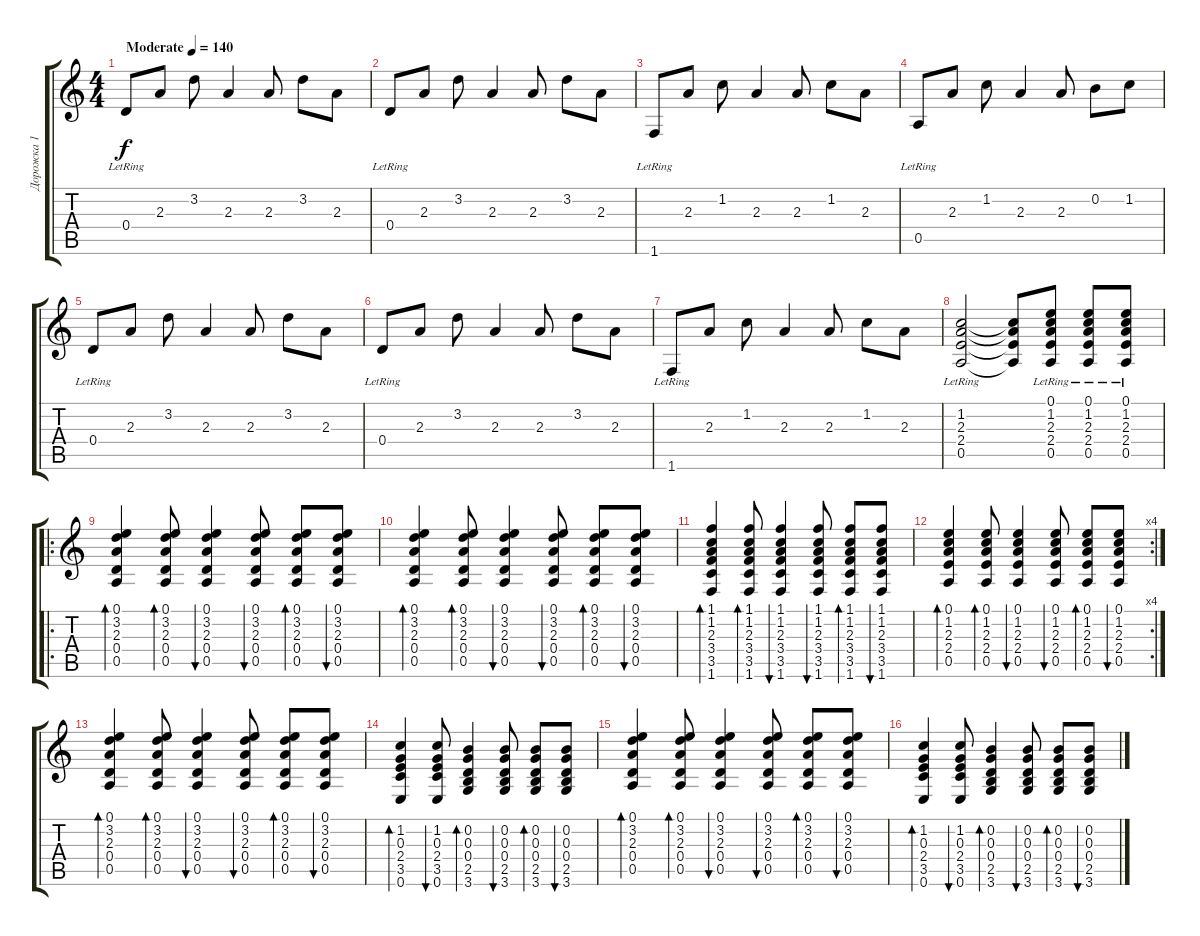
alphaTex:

\track ("Дорожка 1" "Дорожка 1") {instrument acousticguitarsteel}
\staff {score tabs}
\tuning (E4 B3 G3 D3 A2 E2) {hide}
\ts (4 4)
\tempo (140 "Moderate")
\clef g2
\ks c
0.4{lr}.8{dy f instrument acousticguitarsteel} 2.3.8 3.2.8 2.3.4 2.3.8 3.2.8 2.3.8 |
0.4{lr}.8 2.3.8 3.2.8 2.3.4 2.3.8 3.2.8 2.3.8 |
1.6{lr}.8 2.3.8 1.2.8 2.3.4 2.3.8 1.2.8 2.3.8 |
0.5{lr}.8 2.3.8 1.2.8 2.3.4 2.3.8 0.2.8 1.2.8 |
0.4{lr}.8 2.3.8 3.2.8 2.3.4 2.3.8 3.2.8 2.3.8 |
0.4{lr}.8 2.3.8 3.2.8 2.3.4 2.3.8 3.2.8 2.3.8 |
1.6{lr}.8 2.3.8 1.2.8 2.3.4 2.3.8 1.2.8 2.3.8 |
(1.2 2.3 2.4 0.5{lr}).2 (1.2{t} 2.3{t} 2.4{t} 0.5{t}).8 (0.1 1.2 2.3 2.4 0.5{lr}).8 (0.1 1.2 2.3 2.4 0.5{lr}).8 (0.1 1.2 2.3 2.4 0.5{lr}).8 |
\ro
(0.1 3.2 2.3 0.4 0.5).4{bd 60} (0.1 3.2 2.3 0.4 0.5).8{bd 60} (0.1 3.2 2.3 0.4 0.5).4{bu 60} (0.1 3.2 2.3 0.4 0.5).8{bu 60} (0.1 3.2 2.3 0.4 0.5).8{bd 60} (0.1 3.2 2.3 0.4 0.5).8{bu 60} |
(0.1 3.2 2.3 0.4 0.5).4{bd 60} (0.1 3.2 2.3 0.4 0.5).8{bd 60} (0.1 3.2 2.3 0.4 0.5).4{bu 60} (0.1 3.2 2.3 0.4 0.5).8{bu 60} (0.1 3.2 2.3 0.4 0.5).8{bd 60} (0.1 3.2 2.3 0.4 0.5).8{bu 60} |
(1.1 1.2 2.3 3.4 3.5 1.6).4{bd 60} (1.1 1.2 2.3 3.4 3.5 1.6).8{bd 60} (1.1 1.2 2.3 3.4 3.5 1.6).4{bu 60} (1.1 1.2 2.3 3.4 3.5 1.6).8{bu 60} (1.1 1.2 2.3 3.4 3.5 1.6).8{bd 60} (1.1 1.2 2.3 3.4 3.5 1.6).8{bu 60} |
\rc 4
(0.1 1.2 2.3 2.4 0.5).4{bd 60} (0.1 1.2 2.3 2.4 0.5).8{bd 60} (0.1 1.2 2.3 2.4 0.5).4{bu 60} (0.1 1.2 2.3 2.4 0.5).8{bu 60} (0.1 1.2 2.3 2.4 0.5).8{bd 60} (0.1 1.2 2.3 2.4 0.5).8{bu 60} |
(0.1 3.2 2.3 0.4 0.5).4{bd 60} (0.1 3.2 2.3 0.4 0.5).8{bd 60} (0.1 3.2 2.3 0.4 0.5).4{bu 60} (0.1 3.2 2.3 0.4 0.5).8{bu 60} (0.1 3.2 2.3 0.4 0.5).8{bd 60} (0.1 3.2 2.3 0.4 0.5).8{bu 60} |
(1.2 0.3 2.4 3.5 0.6).4{bd 60} (1.2 0.3 2.4 3.5 0.6).8{bu 60} (0.2 0.3 0.4 2.5 3.6).4{bd 60} (0.2 0.3 0.4 2.5 3.6).8{bu 60} (0.2 0.3 0.4 2.5 3.6).8{bd 60} (0.2 0.3 0.4 2.5 3.6).8{bu 60} |
(0.1 3.2 2.3 0.4 0.5).4{bd 60} (0.1 3.2 2.3 0.4 0.5).8{bd 60} (0.1 3.2 2.3 0.4 0.5).4{bu 60} (0.1 3.2 2.3 0.4 0.5).8{bu 60} (0.1 3.2 2.3 0.4 0.5).8{bd 60} (0.1 3.2 2.3 0.4 0.5).8{bu 60} |
(1.2 0.3 2.4 3.5 0.6).4{bd 60} (1.2 0.3 2.4 3.5 0.6).8{bu 60} (0.2 0.3 0.4 2.5 3.6).4{bd 60} (0.2 0.3 0.4 2.5 3.6).8{bu 60} (0.2 0.3 0.4 2.5 3.6).8{bd 60} (0.2 0.3 0.4 2.5 3.6).8{bu 60}
